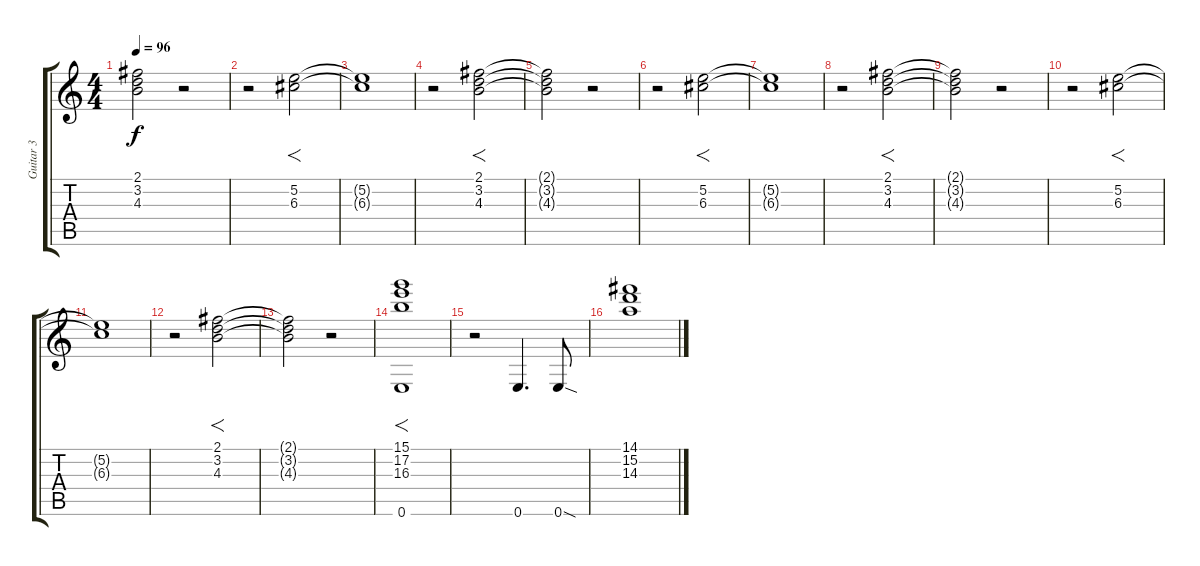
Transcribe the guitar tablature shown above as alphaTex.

\track ("Guitar 3" "Guitar 3") {instrument distortionguitar}
\staff {score tabs}
\tuning (E4 B3 G3 D3 A2 E2) {hide}
\ts (4 4)
\tempo 96
\clef g2
\ks c
(2.1{t} 3.2{t} 4.3{t}).2{dy f} r.2 |
r.2 (5.2 6.3).2{f} |
(5.2{t} 6.3{t}).1 |
r.2 (2.1 3.2 4.3).2{f} |
(2.1{t} 3.2{t} 4.3{t}).2 r.2 |
r.2 (5.2 6.3).2{f} |
(5.2{t} 6.3{t}).1 |
r.2 (2.1 3.2 4.3).2{f} |
(2.1{t} 3.2{t} 4.3{t}).2 r.2 |
r.2 (5.2 6.3).2{f} |
(5.2{t} 6.3{t}).1 |
r.2 (2.1 3.2 4.3).2{f} |
(2.1{t} 3.2{t} 4.3{t}).2 r.2 |
(15.1 17.2 16.3 0.6).1{f} |
r.2 0.6.4{d} 0.6{sod}.8 |
(14.1 15.2 14.3).1
